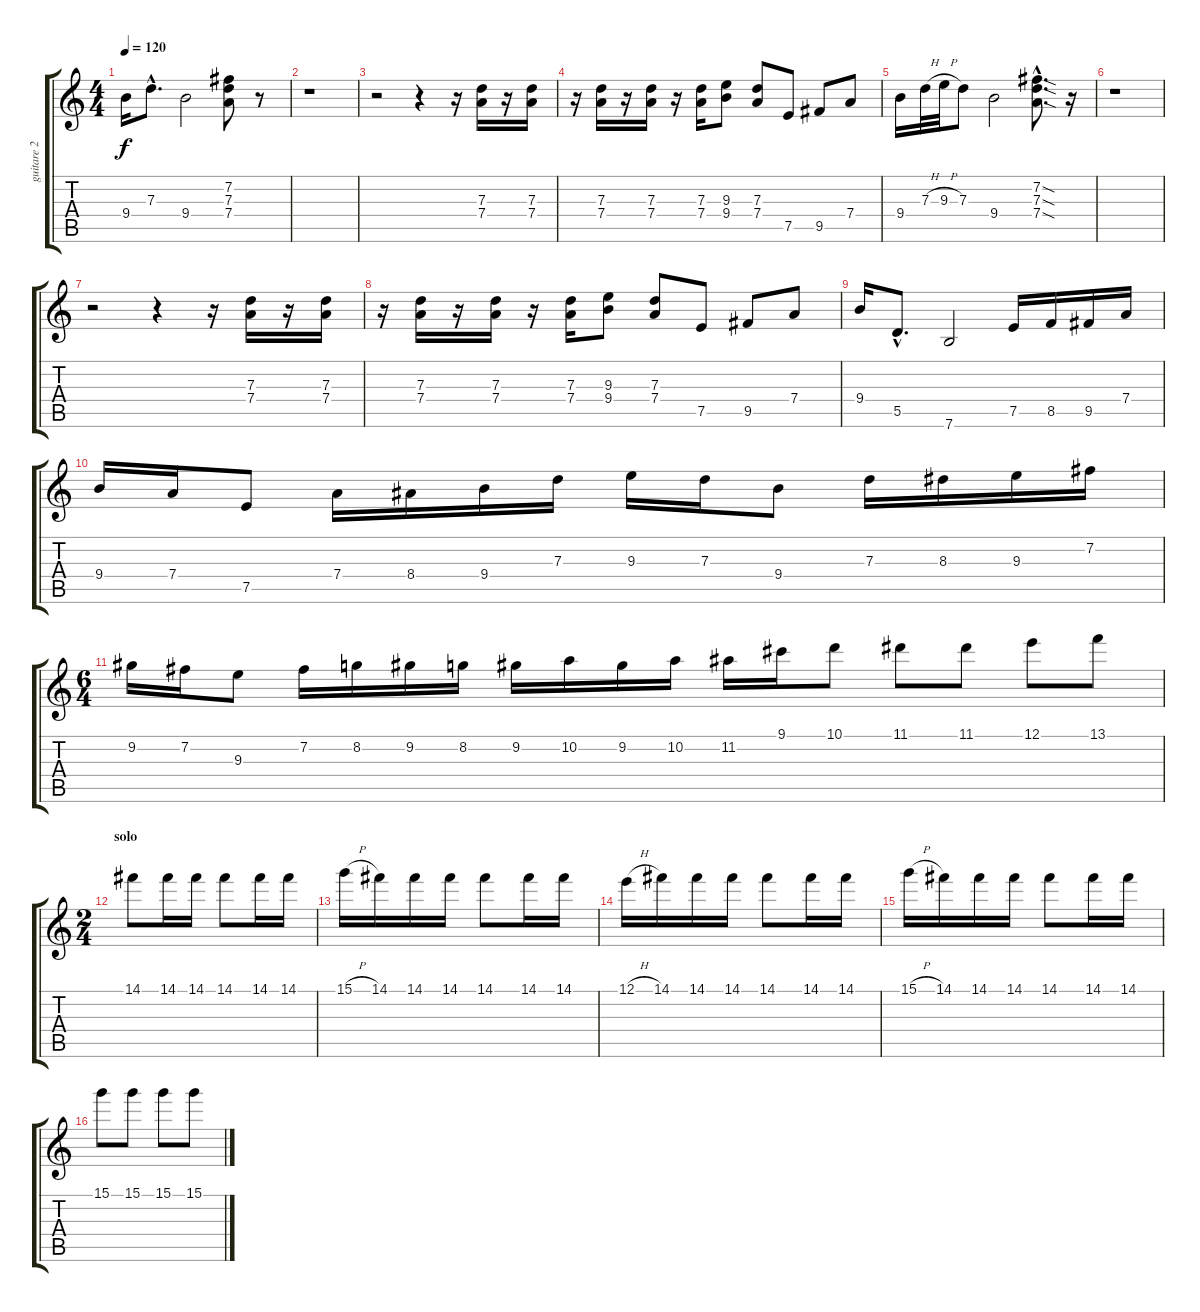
\track ("guitare 2" "guitare 2") {instrument distortionguitar}
\staff {score tabs}
\tuning (E4 B3 G3 D3 A2 E2) {hide}
\ts (4 4)
\tempo 120
\clef g2
\ks c
9.4.16{dy f} 7.3{hac}.8{d} 9.4.2 (7.2 7.3 7.4).8 r.8 |
r.1 |
r.2 r.4 r.16 (7.3 7.4).16 r.16 (7.3 7.4).16 |
r.16 (7.3 7.4).16 r.16 (7.3 7.4).16 r.16 (7.3 7.4).16 (9.3 9.4).8 (7.3 7.4).8 7.5.8 9.5.8 7.4.8 |
9.4.16 7.3{h}.32 9.3{h}.32 7.3.8 9.4.2 (7.2{sod hac} 7.3{sod hac} 7.4{sod hac}).8{d} r.16 |
r.1 |
r.2 r.4 r.16 (7.3 7.4).16 r.16 (7.3 7.4).16 |
r.16 (7.3 7.4).16 r.16 (7.3 7.4).16 r.16 (7.3 7.4).16 (9.3 9.4).8 (7.3 7.4).8 7.5.8 9.5.8 7.4.8 |
9.4.16 5.5{hac}.8{d} 7.6.2 7.5.16 8.5.16 9.5.16 7.4.16 |
9.4.16 7.4.16 7.5.8 7.4.16 8.4.16 9.4.16 7.3.16 9.3.16 7.3.16 9.4.8 7.3.16 8.3.16 9.3.16 7.2.16 |
\ts (6 4)
9.2.16 7.2.16 9.3.8 7.2.16 8.2.16 9.2.16 8.2.16 9.2.16 10.2.16 9.2.16 10.2.16 11.2.16 9.1.16 10.1.8 11.1.8 11.1.8 12.1.8 13.1.8 |
\ts (2 4)
\section ("" "solo")
14.1.8 14.1.16 14.1.16 14.1.8 14.1.16 14.1.16 |
15.1{h}.16 14.1.16 14.1.16 14.1.16 14.1.8 14.1.16 14.1.16 |
12.1{h}.16 14.1.16 14.1.16 14.1.16 14.1.8 14.1.16 14.1.16 |
15.1{h}.16 14.1.16 14.1.16 14.1.16 14.1.8 14.1.16 14.1.16 |
15.1.8 15.1.8 15.1.8 15.1.8
